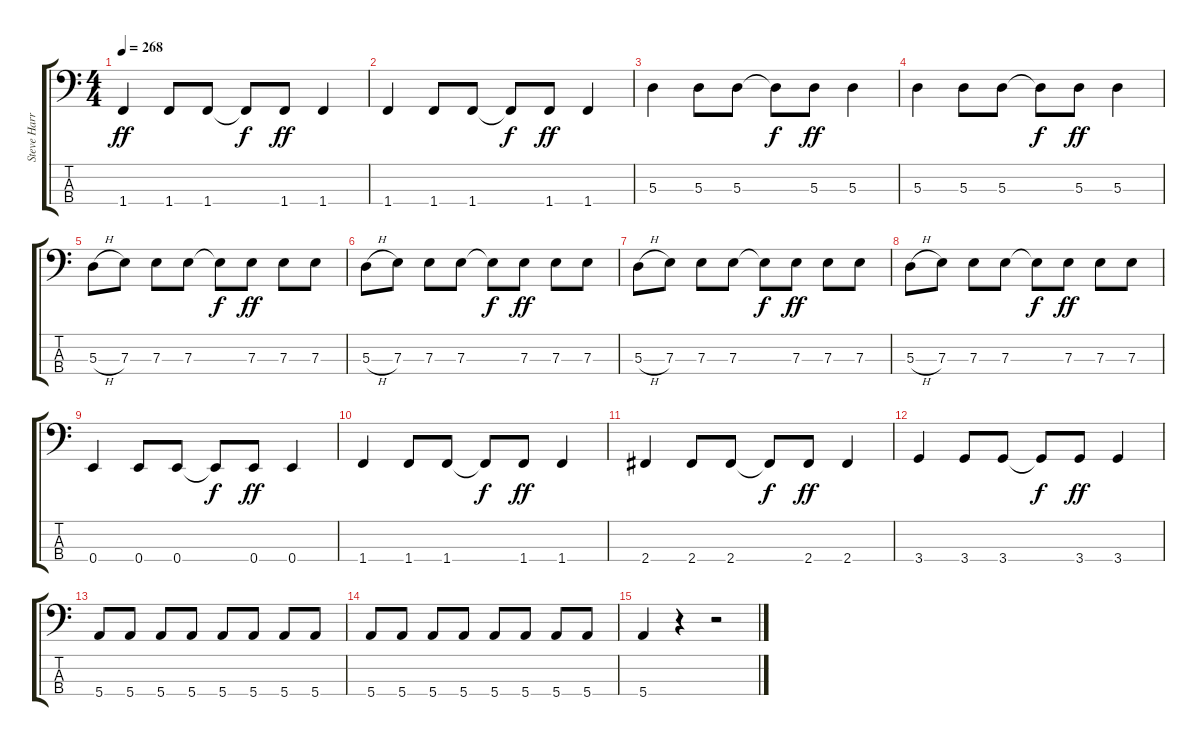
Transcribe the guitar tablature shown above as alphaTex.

\track ("Steve Harris" "Steve Harr") {instrument electricbassfinger}
\staff {score tabs}
\tuning (G2 D2 A1 E1) {hide}
\ts (4 4)
\tempo 268
\clef f4
\ks c
1.4.4{dy ff} 1.4.8 1.4.8 1.4{t}.8{dy f} 1.4.8{dy ff} 1.4.4 |
1.4.4 1.4.8 1.4.8 1.4{t}.8{dy f} 1.4.8{dy ff} 1.4.4 |
5.3.4 5.3.8 5.3.8 5.3{t}.8{dy f} 5.3.8{dy ff} 5.3.4 |
5.3.4 5.3.8 5.3.8 5.3{t}.8{dy f} 5.3.8{dy ff} 5.3.4 |
5.3{h}.8 7.3.8 7.3.8 7.3.8 7.3{t}.8{dy f} 7.3.8{dy ff} 7.3.8 7.3.8 |
5.3{h}.8 7.3.8 7.3.8 7.3.8 7.3{t}.8{dy f} 7.3.8{dy ff} 7.3.8 7.3.8 |
5.3{h}.8 7.3.8 7.3.8 7.3.8 7.3{t}.8{dy f} 7.3.8{dy ff} 7.3.8 7.3.8 |
5.3{h}.8 7.3.8 7.3.8 7.3.8 7.3{t}.8{dy f} 7.3.8{dy ff} 7.3.8 7.3.8 |
0.4.4 0.4.8 0.4.8 0.4{t}.8{dy f} 0.4.8{dy ff} 0.4.4 |
1.4.4 1.4.8 1.4.8 1.4{t}.8{dy f} 1.4.8{dy ff} 1.4.4 |
2.4.4 2.4.8 2.4.8 2.4{t}.8{dy f} 2.4.8{dy ff} 2.4.4 |
3.4.4 3.4.8 3.4.8 3.4{t}.8{dy f} 3.4.8{dy ff} 3.4.4 |
5.4.8 5.4.8 5.4.8 5.4.8 5.4.8 5.4.8 5.4.8 5.4.8 |
5.4.8 5.4.8 5.4.8 5.4.8 5.4.8 5.4.8 5.4.8 5.4.8 |
5.4.4 r.4 r.2
